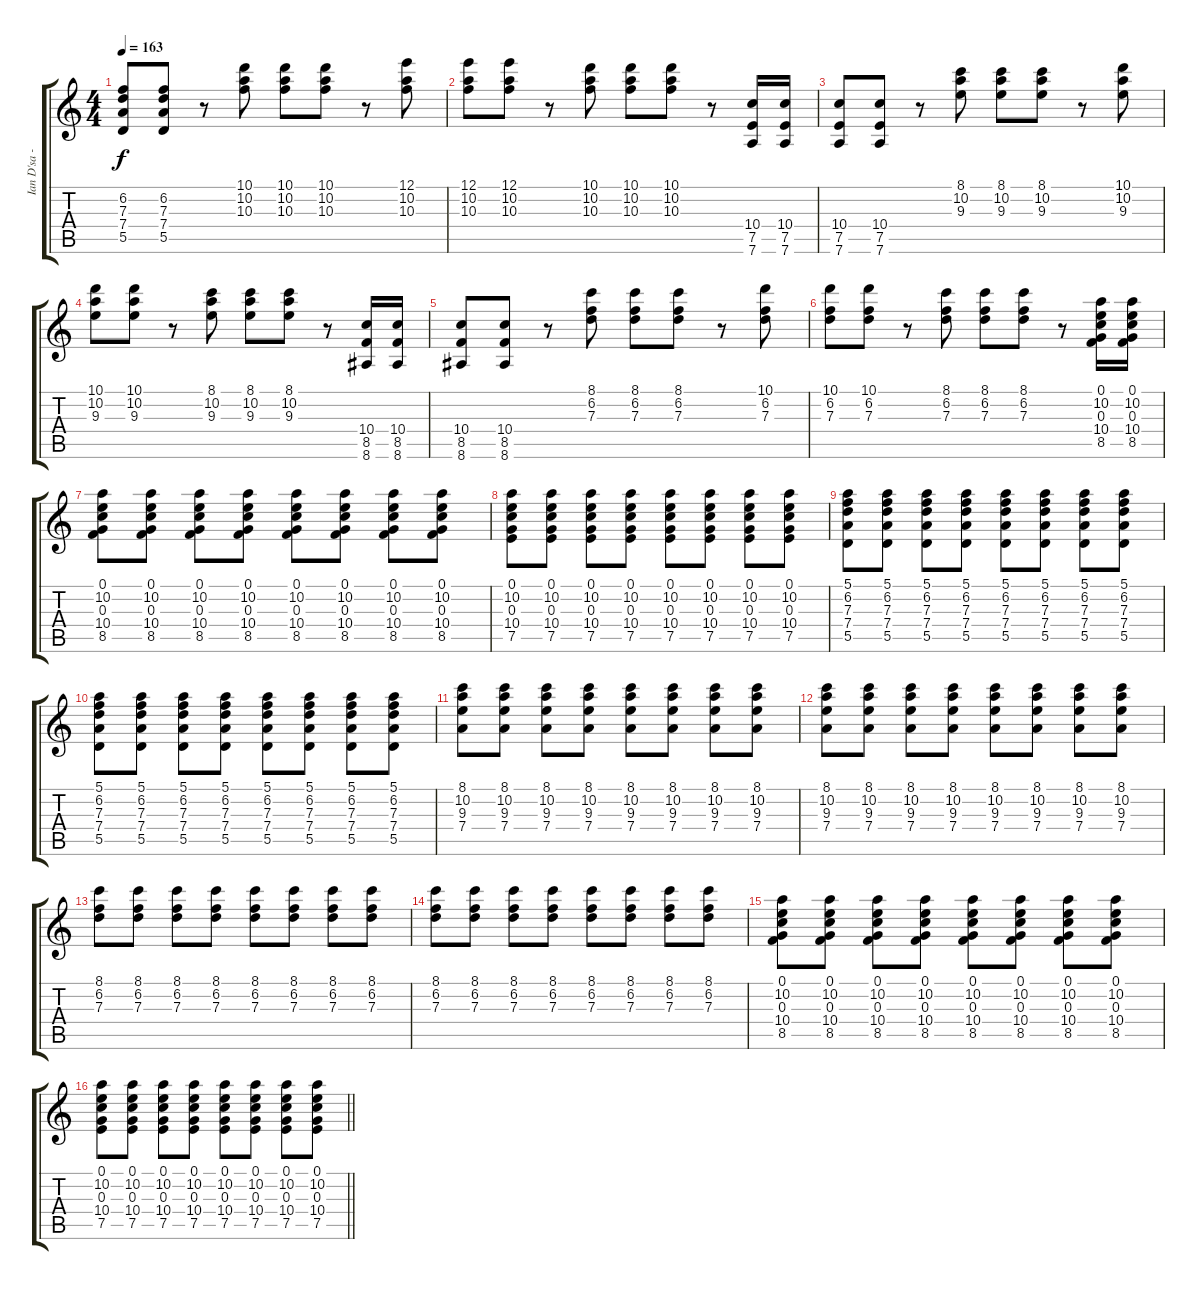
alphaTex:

\track ("Ian D'sa - Guitar" "Ian D'sa -") {instrument distortionguitar}
\staff {score tabs}
\tuning (E4 B3 G3 D3 A2 D2) {hide}
\ts (4 4)
\tempo 163
\clef g2
\ks c
(6.2 7.3 7.4 5.5).8{dy f} (6.2 7.3 7.4 5.5).8 r.8 (10.1 10.2 10.3).8 (10.1 10.2 10.3).8 (10.1 10.2 10.3).8 r.8 (12.1 10.2 10.3).8 |
(12.1 10.2 10.3).8 (12.1 10.2 10.3).8 r.8 (10.1 10.2 10.3).8 (10.1 10.2 10.3).8 (10.1 10.2 10.3).8 r.8 (10.4 7.5 7.6).16 (10.4 7.5 7.6).16 |
(10.4 7.5 7.6).8 (10.4 7.5 7.6).8 r.8 (8.1 10.2 9.3).8 (8.1 10.2 9.3).8 (8.1 10.2 9.3).8 r.8 (10.1 10.2 9.3).8 |
(10.1 10.2 9.3).8 (10.1 10.2 9.3).8 r.8 (8.1 10.2 9.3).8 (8.1 10.2 9.3).8 (8.1 10.2 9.3).8 r.8 (10.4 8.5 8.6).16 (10.4 8.5 8.6).16 |
(10.4 8.5 8.6).8 (10.4 8.5 8.6).8 r.8 (8.1 6.2 7.3).8 (8.1 6.2 7.3).8 (8.1 6.2 7.3).8 r.8 (10.1 6.2 7.3).8 |
(10.1 6.2 7.3).8 (10.1 6.2 7.3).8 r.8 (8.1 6.2 7.3).8 (8.1 6.2 7.3).8 (8.1 6.2 7.3).8 r.8 (0.1 10.2 0.3 10.4 8.5).16 (0.1 10.2 0.3 10.4 8.5).16 |
(0.1 10.2 0.3 10.4 8.5).8 (0.1 10.2 0.3 10.4 8.5).8 (0.1 10.2 0.3 10.4 8.5).8 (0.1 10.2 0.3 10.4 8.5).8 (0.1 10.2 0.3 10.4 8.5).8 (0.1 10.2 0.3 10.4 8.5).8 (0.1 10.2 0.3 10.4 8.5).8 (0.1 10.2 0.3 10.4 8.5).8 |
(0.1 10.2 0.3 10.4 7.5).8 (0.1 10.2 0.3 10.4 7.5).8 (0.1 10.2 0.3 10.4 7.5).8 (0.1 10.2 0.3 10.4 7.5).8 (0.1 10.2 0.3 10.4 7.5).8 (0.1 10.2 0.3 10.4 7.5).8 (0.1 10.2 0.3 10.4 7.5).8 (0.1 10.2 0.3 10.4 7.5).8 |
(5.1 6.2 7.3 7.4 5.5).8 (5.1 6.2 7.3 7.4 5.5).8 (5.1 6.2 7.3 7.4 5.5).8 (5.1 6.2 7.3 7.4 5.5).8 (5.1 6.2 7.3 7.4 5.5).8 (5.1 6.2 7.3 7.4 5.5).8 (5.1 6.2 7.3 7.4 5.5).8 (5.1 6.2 7.3 7.4 5.5).8 |
(5.1 6.2 7.3 7.4 5.5).8 (5.1 6.2 7.3 7.4 5.5).8 (5.1 6.2 7.3 7.4 5.5).8 (5.1 6.2 7.3 7.4 5.5).8 (5.1 6.2 7.3 7.4 5.5).8 (5.1 6.2 7.3 7.4 5.5).8 (5.1 6.2 7.3 7.4 5.5).8 (5.1 6.2 7.3 7.4 5.5).8 |
(8.1 10.2 9.3 7.4).8 (8.1 10.2 9.3 7.4).8 (8.1 10.2 9.3 7.4).8 (8.1 10.2 9.3 7.4).8 (8.1 10.2 9.3 7.4).8 (8.1 10.2 9.3 7.4).8 (8.1 10.2 9.3 7.4).8 (8.1 10.2 9.3 7.4).8 |
(8.1 10.2 9.3 7.4).8 (8.1 10.2 9.3 7.4).8 (8.1 10.2 9.3 7.4).8 (8.1 10.2 9.3 7.4).8 (8.1 10.2 9.3 7.4).8 (8.1 10.2 9.3 7.4).8 (8.1 10.2 9.3 7.4).8 (8.1 10.2 9.3 7.4).8 |
(8.1 6.2 7.3).8 (8.1 6.2 7.3).8 (8.1 6.2 7.3).8 (8.1 6.2 7.3).8 (8.1 6.2 7.3).8 (8.1 6.2 7.3).8 (8.1 6.2 7.3).8 (8.1 6.2 7.3).8 |
(8.1 6.2 7.3).8 (8.1 6.2 7.3).8 (8.1 6.2 7.3).8 (8.1 6.2 7.3).8 (8.1 6.2 7.3).8 (8.1 6.2 7.3).8 (8.1 6.2 7.3).8 (8.1 6.2 7.3).8 |
(0.1 10.2 0.3 10.4 8.5).8 (0.1 10.2 0.3 10.4 8.5).8 (0.1 10.2 0.3 10.4 8.5).8 (0.1 10.2 0.3 10.4 8.5).8 (0.1 10.2 0.3 10.4 8.5).8 (0.1 10.2 0.3 10.4 8.5).8 (0.1 10.2 0.3 10.4 8.5).8 (0.1 10.2 0.3 10.4 8.5).8 |
\barLineRight lightlight
(0.1 10.2 0.3 10.4 7.5).8 (0.1 10.2 0.3 10.4 7.5).8 (0.1 10.2 0.3 10.4 7.5).8 (0.1 10.2 0.3 10.4 7.5).8 (0.1 10.2 0.3 10.4 7.5).8 (0.1 10.2 0.3 10.4 7.5).8 (0.1 10.2 0.3 10.4 7.5).8 (0.1 10.2 0.3 10.4 7.5).8
